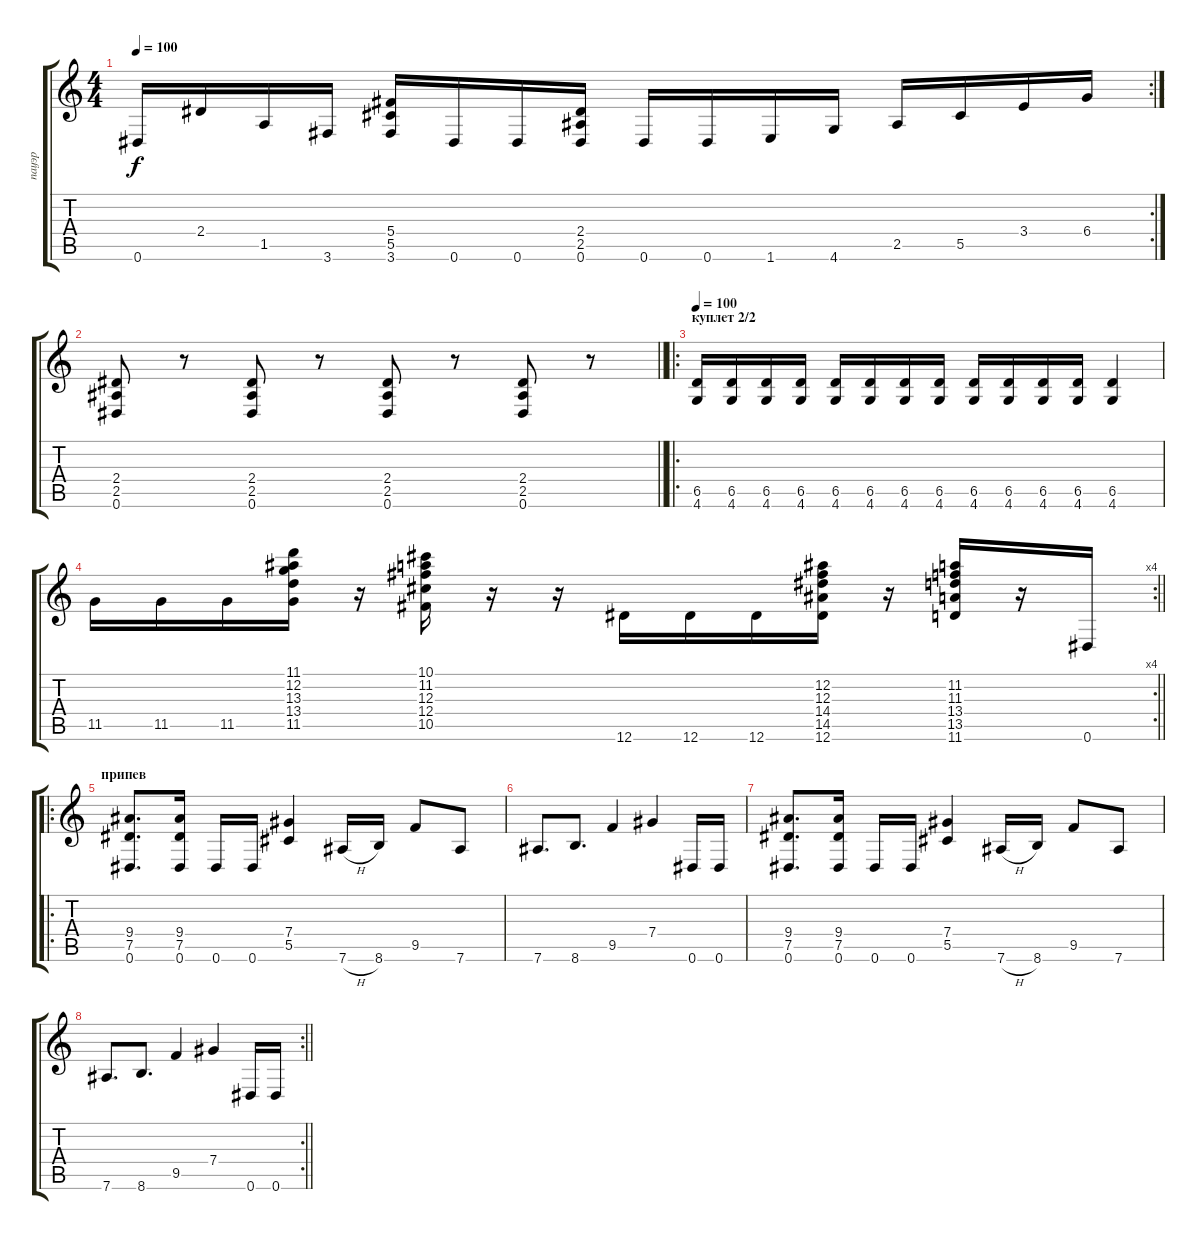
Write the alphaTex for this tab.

\track ("пауэр" "пауэр") {instrument distortionguitar}
\staff {score tabs}
\tuning (Eb4 Bb3 Gb3 Db3 Ab2 Eb2) {hide}
\rc 2
\ts (4 4)
\tempo 100
\clef g2
\ks c
0.6.16{dy f} 2.4.16 1.5.16 3.6.16 (5.4 5.5 3.6).16 0.6.16 0.6.16 (2.4 2.5 0.6).16 0.6.16 0.6.16 1.6.16 4.6.16 2.5.16 5.5.16 3.4.16 6.4.16 |
\barLineRight lightlight
(2.4 2.5 0.6).8 r.8 (2.4 2.5 0.6).8 r.8 (2.4 2.5 0.6).8 r.8 (2.4 2.5 0.6).8 r.8 |
\ro
\section ("" "куплет 2/2")
\tempo 100
(6.5 4.6).16 (6.5 4.6).16 (6.5 4.6).16 (6.5 4.6).16 (6.5 4.6).16 (6.5 4.6).16 (6.5 4.6).16 (6.5 4.6).16 (6.5 4.6).16 (6.5 4.6).16 (6.5 4.6).16 (6.5 4.6).16 (6.5 4.6).4 |
\rc 4
\barLineRight lightlight
11.5.16 11.5.16 11.5.16 (11.1 12.2 13.3 13.4 11.5).16 r.16 (10.1 11.2 12.3 12.4 10.5).16 r.16 r.16 12.6.16 12.6.16 12.6.16 (12.2 12.3 14.4 14.5 12.6).16 r.16 (11.2 11.3 13.4 13.5 11.6).16 r.16 0.6.16 |
\ro
\section ("" "припев")
(9.4 7.5 0.6).8{d} (9.4 7.5 0.6).16 0.6.16 0.6.16 (7.4 5.5).4 7.6{h}.16 8.6.16 9.5.8 7.6.8 |
7.6.8{d} 8.6.8{d} 9.5.4 7.4.4 0.6.16 0.6.16 |
(9.4 7.5 0.6).8{d} (9.4 7.5 0.6).16 0.6.16 0.6.16 (7.4 5.5).4 7.6{h}.16 8.6.16 9.5.8 7.6.8 |
\rc 2
\barLineRight lightlight
7.6.8{d} 8.6.8{d} 9.5.4 7.4.4 0.6.16 0.6.16
